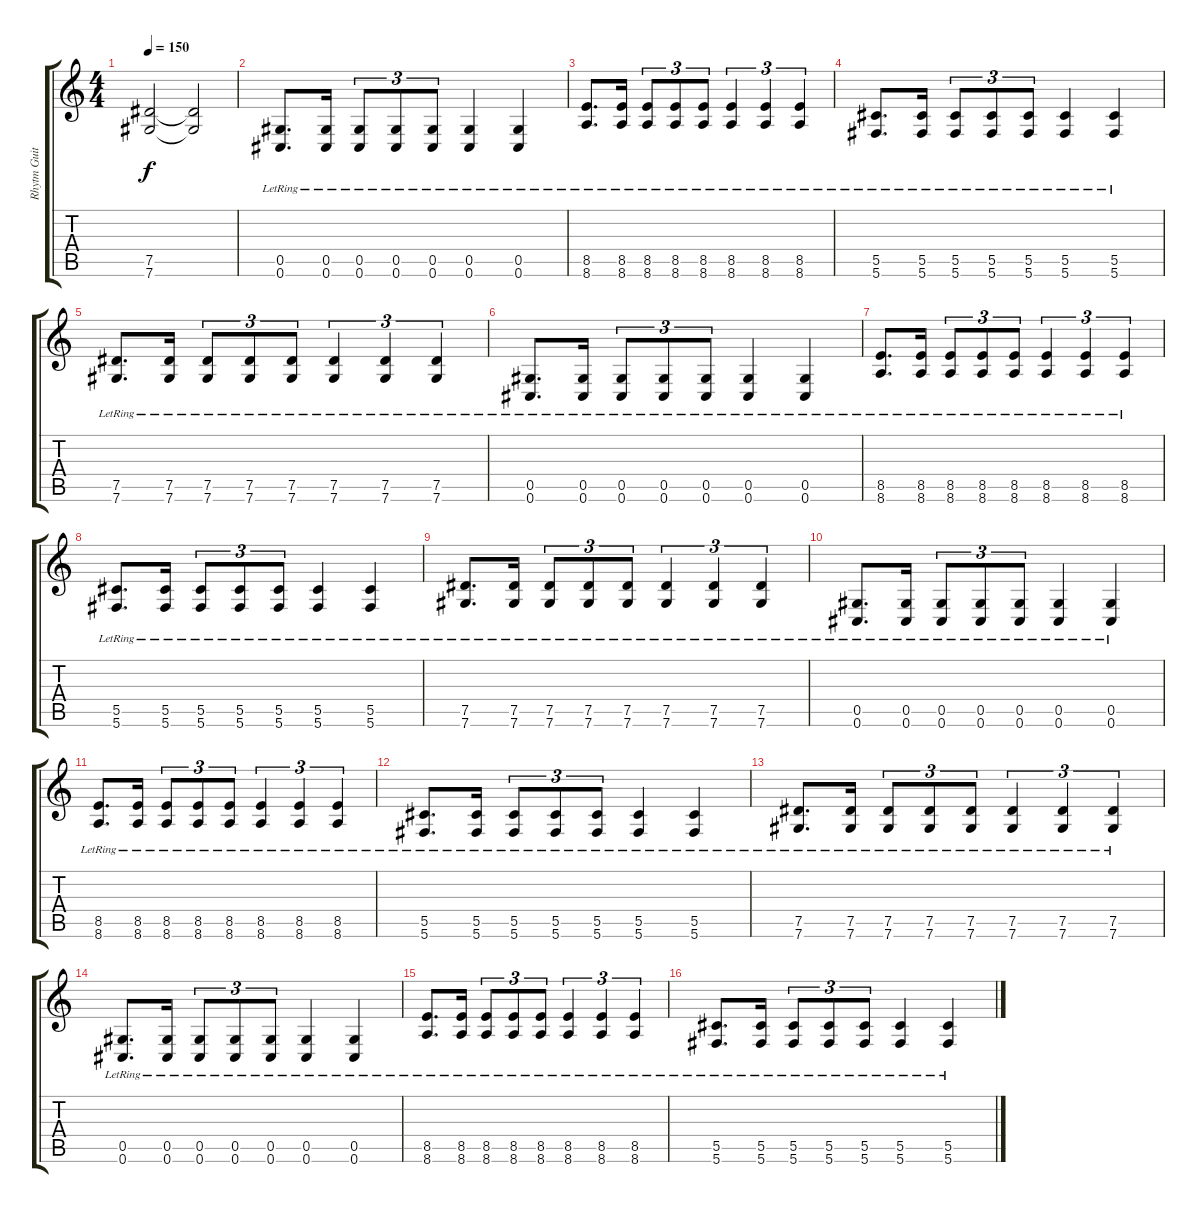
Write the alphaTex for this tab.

\track ("Rhytm Guitar" "Rhytm Guit") {instrument electricguitarjazz}
\staff {score tabs}
\tuning (Eb4 Bb3 Gb3 Db3 Ab2 Db2) {hide}
\ts (4 4)
\tempo 150
\clef g2
\ks c
(7.5 7.6).2{dy f} (7.5{t} 7.6{t}).2 |
(0.5{lr} 0.6{lr}).8{d} (0.5{lr} 0.6{lr}).16 (0.5{lr} 0.6{lr}).8{tu (3 2)} (0.5{lr} 0.6{lr}).8{tu (3 2)} (0.5{lr} 0.6{lr}).8{tu (3 2)} (0.5{lr} 0.6{lr}).4 (0.5{lr} 0.6{lr}).4 |
(8.5{lr} 8.6{lr}).8{d} (8.5{lr} 8.6{lr}).16 (8.5{lr} 8.6{lr}).8{tu (3 2)} (8.5{lr} 8.6{lr}).8{tu (3 2)} (8.5{lr} 8.6{lr}).8{tu (3 2)} (8.5{lr} 8.6{lr}).4{tu (3 2)} (8.5{lr} 8.6{lr}).4{tu (3 2)} (8.5{lr} 8.6{lr}).4{tu (3 2)} |
(5.5{lr} 5.6{lr}).8{d} (5.5{lr} 5.6{lr}).16 (5.5{lr} 5.6{lr}).8{tu (3 2)} (5.5{lr} 5.6{lr}).8{tu (3 2)} (5.5{lr} 5.6{lr}).8{tu (3 2)} (5.5{lr} 5.6{lr}).4 (5.5{lr} 5.6{lr}).4 |
(7.5{lr} 7.6{lr}).8{d} (7.5{lr} 7.6{lr}).16 (7.5{lr} 7.6{lr}).8{tu (3 2)} (7.5{lr} 7.6{lr}).8{tu (3 2)} (7.5{lr} 7.6{lr}).8{tu (3 2)} (7.5{lr} 7.6{lr}).4{tu (3 2)} (7.5{lr} 7.6{lr}).4{tu (3 2)} (7.5{lr} 7.6{lr}).4{tu (3 2)} |
(0.5{lr} 0.6{lr}).8{d} (0.5{lr} 0.6{lr}).16 (0.5{lr} 0.6{lr}).8{tu (3 2)} (0.5{lr} 0.6{lr}).8{tu (3 2)} (0.5{lr} 0.6{lr}).8{tu (3 2)} (0.5{lr} 0.6{lr}).4 (0.5{lr} 0.6{lr}).4 |
(8.5{lr} 8.6{lr}).8{d} (8.5{lr} 8.6{lr}).16 (8.5{lr} 8.6{lr}).8{tu (3 2)} (8.5{lr} 8.6{lr}).8{tu (3 2)} (8.5{lr} 8.6{lr}).8{tu (3 2)} (8.5{lr} 8.6{lr}).4{tu (3 2)} (8.5{lr} 8.6{lr}).4{tu (3 2)} (8.5{lr} 8.6{lr}).4{tu (3 2)} |
(5.5{lr} 5.6{lr}).8{d} (5.5{lr} 5.6{lr}).16 (5.5{lr} 5.6{lr}).8{tu (3 2)} (5.5{lr} 5.6{lr}).8{tu (3 2)} (5.5{lr} 5.6{lr}).8{tu (3 2)} (5.5{lr} 5.6{lr}).4 (5.5{lr} 5.6{lr}).4 |
(7.5{lr} 7.6{lr}).8{d} (7.5{lr} 7.6{lr}).16 (7.5{lr} 7.6{lr}).8{tu (3 2)} (7.5{lr} 7.6{lr}).8{tu (3 2)} (7.5{lr} 7.6{lr}).8{tu (3 2)} (7.5{lr} 7.6{lr}).4{tu (3 2)} (7.5{lr} 7.6{lr}).4{tu (3 2)} (7.5{lr} 7.6{lr}).4{tu (3 2)} |
(0.5{lr} 0.6{lr}).8{d} (0.5{lr} 0.6{lr}).16 (0.5{lr} 0.6{lr}).8{tu (3 2)} (0.5{lr} 0.6{lr}).8{tu (3 2)} (0.5{lr} 0.6{lr}).8{tu (3 2)} (0.5{lr} 0.6{lr}).4 (0.5{lr} 0.6{lr}).4 |
(8.5{lr} 8.6{lr}).8{d} (8.5{lr} 8.6{lr}).16 (8.5{lr} 8.6{lr}).8{tu (3 2)} (8.5{lr} 8.6{lr}).8{tu (3 2)} (8.5{lr} 8.6{lr}).8{tu (3 2)} (8.5{lr} 8.6{lr}).4{tu (3 2)} (8.5{lr} 8.6{lr}).4{tu (3 2)} (8.5{lr} 8.6{lr}).4{tu (3 2)} |
(5.5{lr} 5.6{lr}).8{d} (5.5{lr} 5.6{lr}).16 (5.5{lr} 5.6{lr}).8{tu (3 2)} (5.5{lr} 5.6{lr}).8{tu (3 2)} (5.5{lr} 5.6{lr}).8{tu (3 2)} (5.5{lr} 5.6{lr}).4 (5.5{lr} 5.6{lr}).4 |
(7.5{lr} 7.6{lr}).8{d} (7.5{lr} 7.6{lr}).16 (7.5{lr} 7.6{lr}).8{tu (3 2)} (7.5{lr} 7.6{lr}).8{tu (3 2)} (7.5{lr} 7.6{lr}).8{tu (3 2)} (7.5{lr} 7.6{lr}).4{tu (3 2)} (7.5{lr} 7.6{lr}).4{tu (3 2)} (7.5{lr} 7.6{lr}).4{tu (3 2)} |
(0.5{lr} 0.6{lr}).8{d} (0.5{lr} 0.6{lr}).16 (0.5{lr} 0.6{lr}).8{tu (3 2)} (0.5{lr} 0.6{lr}).8{tu (3 2)} (0.5{lr} 0.6{lr}).8{tu (3 2)} (0.5{lr} 0.6{lr}).4 (0.5{lr} 0.6{lr}).4 |
(8.5{lr} 8.6{lr}).8{d} (8.5{lr} 8.6{lr}).16 (8.5{lr} 8.6{lr}).8{tu (3 2)} (8.5{lr} 8.6{lr}).8{tu (3 2)} (8.5{lr} 8.6{lr}).8{tu (3 2)} (8.5{lr} 8.6{lr}).4{tu (3 2)} (8.5{lr} 8.6{lr}).4{tu (3 2)} (8.5{lr} 8.6{lr}).4{tu (3 2)} |
(5.5{lr} 5.6{lr}).8{d} (5.5{lr} 5.6{lr}).16 (5.5{lr} 5.6{lr}).8{tu (3 2)} (5.5{lr} 5.6{lr}).8{tu (3 2)} (5.5{lr} 5.6{lr}).8{tu (3 2)} (5.5{lr} 5.6{lr}).4 (5.5{lr} 5.6{lr}).4
